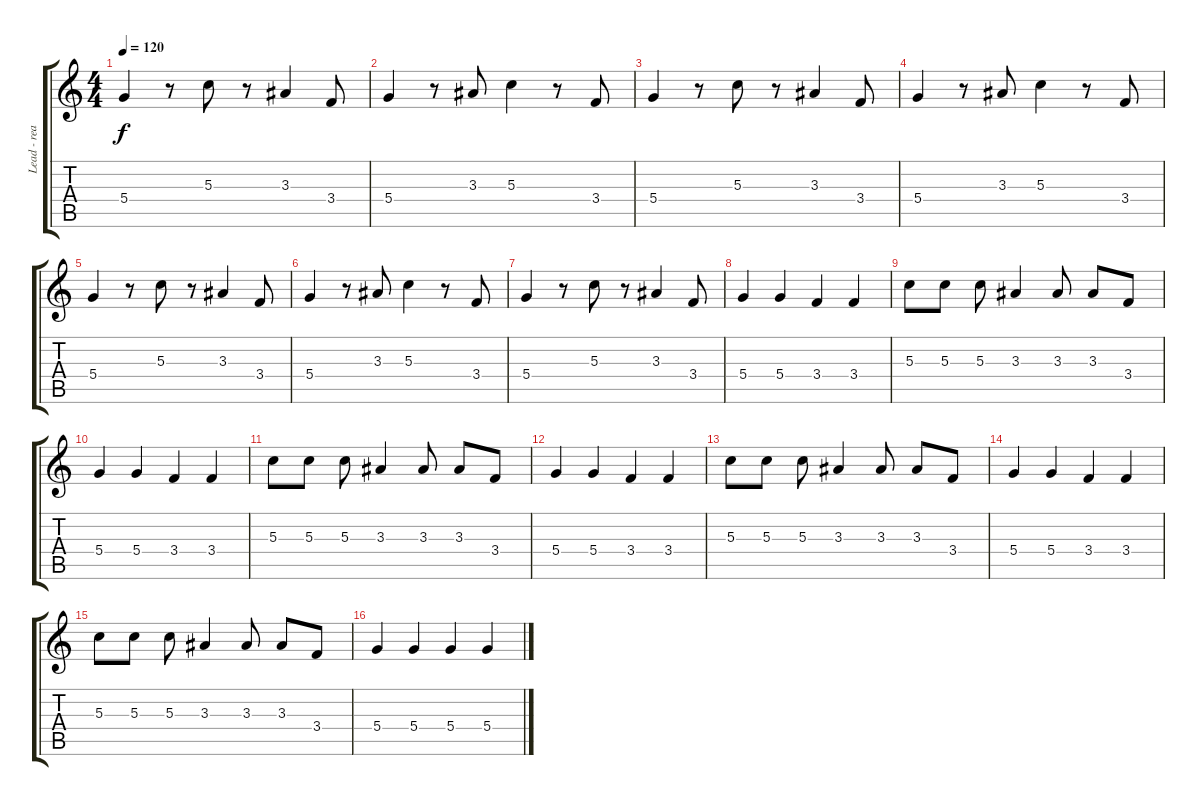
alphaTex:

\track ("Lead - real notes (with octave pedal)" "Lead - rea") {instrument overdrivenguitar}
\staff {score tabs}
\tuning (E4 B3 G3 D3 A2 E2) {hide}
\ts (4 4)
\tempo 120
\clef g2
\ks c
5.4.4{dy f} r.8 5.3.8 r.8 3.3.4 3.4.8 |
5.4.4 r.8 3.3.8 5.3.4 r.8 3.4.8 |
5.4.4 r.8 5.3.8 r.8 3.3.4 3.4.8 |
5.4.4 r.8 3.3.8 5.3.4 r.8 3.4.8 |
5.4.4 r.8 5.3.8 r.8 3.3.4 3.4.8 |
5.4.4 r.8 3.3.8 5.3.4 r.8 3.4.8 |
5.4.4 r.8 5.3.8 r.8 3.3.4 3.4.8 |
5.4.4 5.4.4 3.4.4 3.4.4 |
5.3.8 5.3.8 5.3.8 3.3.4 3.3.8 3.3.8 3.4.8 |
5.4.4 5.4.4 3.4.4 3.4.4 |
5.3.8 5.3.8 5.3.8 3.3.4 3.3.8 3.3.8 3.4.8 |
5.4.4 5.4.4 3.4.4 3.4.4 |
5.3.8 5.3.8 5.3.8 3.3.4 3.3.8 3.3.8 3.4.8 |
5.4.4 5.4.4 3.4.4 3.4.4 |
5.3.8 5.3.8 5.3.8 3.3.4 3.3.8 3.3.8 3.4.8 |
5.4.4 5.4.4 5.4.4 5.4.4
